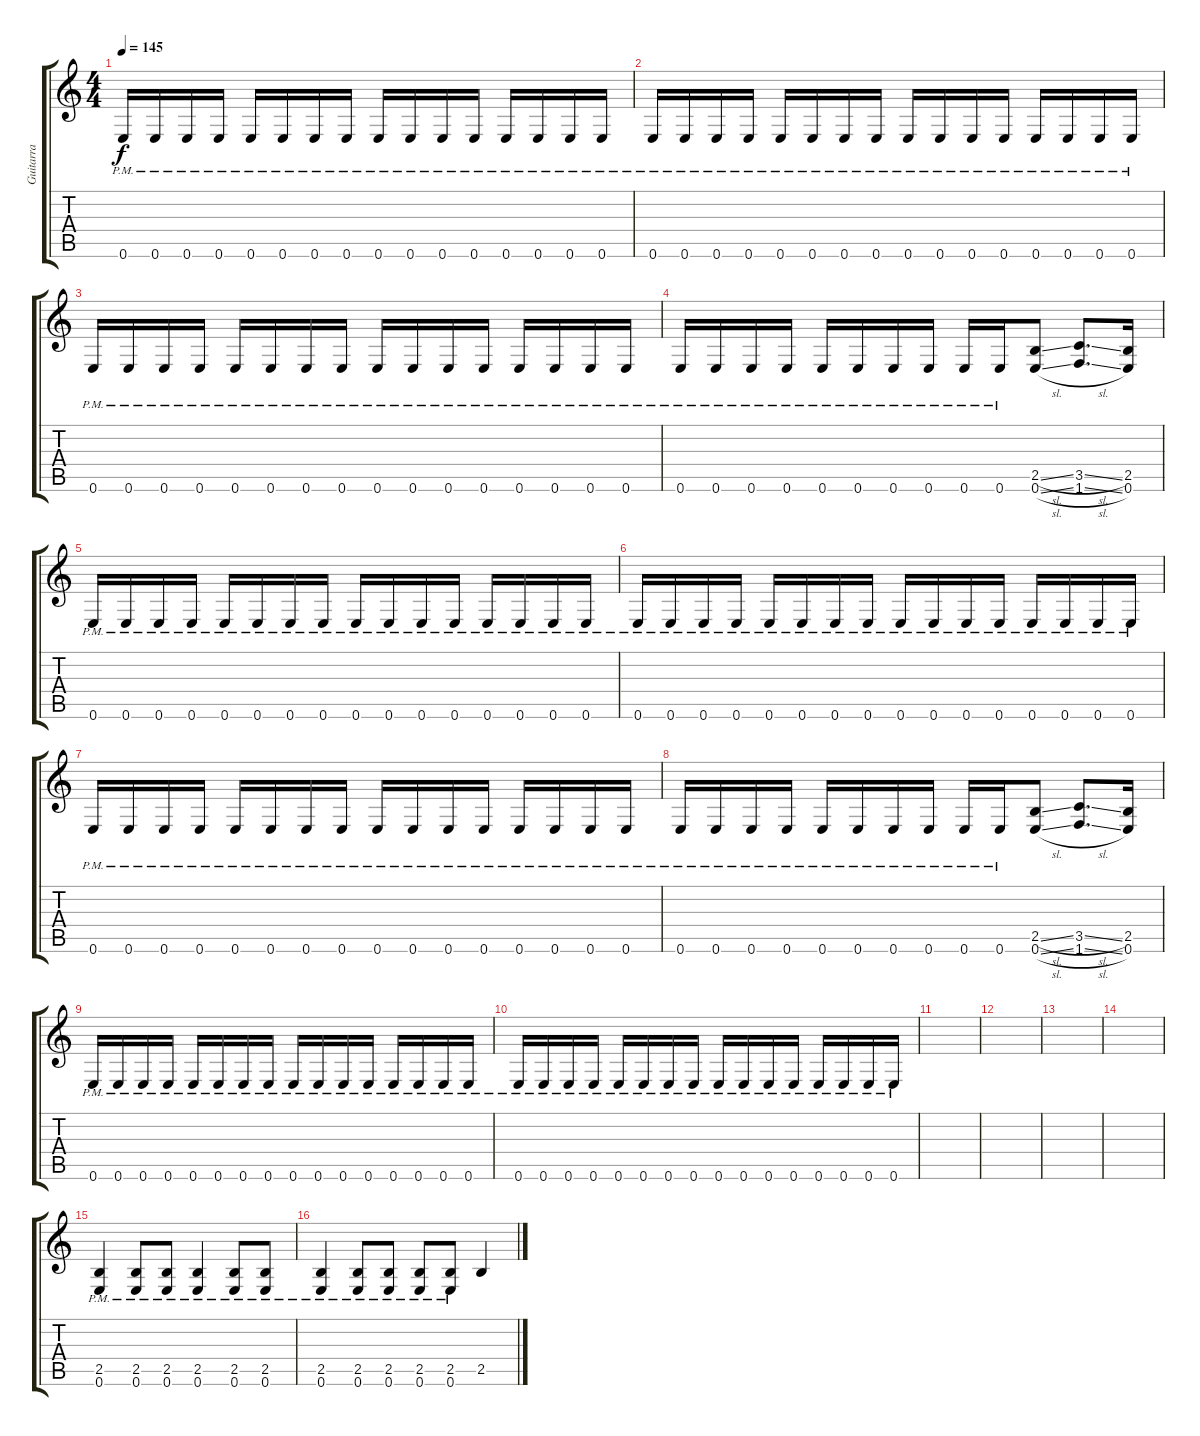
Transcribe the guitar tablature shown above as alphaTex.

\track ("Guitarra" "Guitarra") {instrument distortionguitar}
\staff {score tabs}
\tuning (E4 B3 G3 D3 A2 E2) {hide}
\ts (4 4)
\tempo 145
\clef g2
\ks c
0.6{pm}.16{dy f} 0.6{pm}.16 0.6{pm}.16 0.6{pm}.16 0.6{pm}.16 0.6{pm}.16 0.6{pm}.16 0.6{pm}.16 0.6{pm}.16 0.6{pm}.16 0.6{pm}.16 0.6{pm}.16 0.6{pm}.16 0.6{pm}.16 0.6{pm}.16 0.6{pm}.16 |
0.6{pm}.16 0.6{pm}.16 0.6{pm}.16 0.6{pm}.16 0.6{pm}.16 0.6{pm}.16 0.6{pm}.16 0.6{pm}.16 0.6{pm}.16 0.6{pm}.16 0.6{pm}.16 0.6{pm}.16 0.6{pm}.16 0.6{pm}.16 0.6{pm}.16 0.6{pm}.16 |
0.6{pm}.16 0.6{pm}.16 0.6{pm}.16 0.6{pm}.16 0.6{pm}.16 0.6{pm}.16 0.6{pm}.16 0.6{pm}.16 0.6{pm}.16 0.6{pm}.16 0.6{pm}.16 0.6{pm}.16 0.6{pm}.16 0.6{pm}.16 0.6{pm}.16 0.6{pm}.16 |
0.6{pm}.16 0.6{pm}.16 0.6{pm}.16 0.6{pm}.16 0.6{pm}.16 0.6{pm}.16 0.6{pm}.16 0.6{pm}.16 0.6{pm}.16 0.6{pm}.16 (2.5{sl} 0.6{sl}).8 (3.5{sl} 1.6{sl}).8{d} (2.5 0.6).16 |
0.6{pm}.16 0.6{pm}.16 0.6{pm}.16 0.6{pm}.16 0.6{pm}.16 0.6{pm}.16 0.6{pm}.16 0.6{pm}.16 0.6{pm}.16 0.6{pm}.16 0.6{pm}.16 0.6{pm}.16 0.6{pm}.16 0.6{pm}.16 0.6{pm}.16 0.6{pm}.16 |
0.6{pm}.16 0.6{pm}.16 0.6{pm}.16 0.6{pm}.16 0.6{pm}.16 0.6{pm}.16 0.6{pm}.16 0.6{pm}.16 0.6{pm}.16 0.6{pm}.16 0.6{pm}.16 0.6{pm}.16 0.6{pm}.16 0.6{pm}.16 0.6{pm}.16 0.6{pm}.16 |
0.6{pm}.16 0.6{pm}.16 0.6{pm}.16 0.6{pm}.16 0.6{pm}.16 0.6{pm}.16 0.6{pm}.16 0.6{pm}.16 0.6{pm}.16 0.6{pm}.16 0.6{pm}.16 0.6{pm}.16 0.6{pm}.16 0.6{pm}.16 0.6{pm}.16 0.6{pm}.16 |
0.6{pm}.16 0.6{pm}.16 0.6{pm}.16 0.6{pm}.16 0.6{pm}.16 0.6{pm}.16 0.6{pm}.16 0.6{pm}.16 0.6{pm}.16 0.6{pm}.16 (2.5{sl} 0.6{sl}).8 (3.5{sl} 1.6{sl}).8{d} (2.5 0.6).16 |
0.6{pm}.16 0.6{pm}.16 0.6{pm}.16 0.6{pm}.16 0.6{pm}.16 0.6{pm}.16 0.6{pm}.16 0.6{pm}.16 0.6{pm}.16 0.6{pm}.16 0.6{pm}.16 0.6{pm}.16 0.6{pm}.16 0.6{pm}.16 0.6{pm}.16 0.6{pm}.16 |
0.6{pm}.16 0.6{pm}.16 0.6{pm}.16 0.6{pm}.16 0.6{pm}.16 0.6{pm}.16 0.6{pm}.16 0.6{pm}.16 0.6{pm}.16 0.6{pm}.16 0.6{pm}.16 0.6{pm}.16 0.6{pm}.16 0.6{pm}.16 0.6{pm}.16 0.6{pm}.16 |
|
|
|
|
(2.5{pm} 0.6{pm}).4 (2.5{pm} 0.6{pm}).8 (2.5{pm} 0.6{pm}).8 (2.5{pm} 0.6{pm}).4 (2.5{pm} 0.6{pm}).8 (2.5{pm} 0.6{pm}).8 |
(2.5{pm} 0.6{pm}).4 (2.5{pm} 0.6{pm}).8 (2.5{pm} 0.6{pm}).8 (2.5{pm} 0.6{pm}).8 (2.5{pm} 0.6{pm}).8 2.5.4
